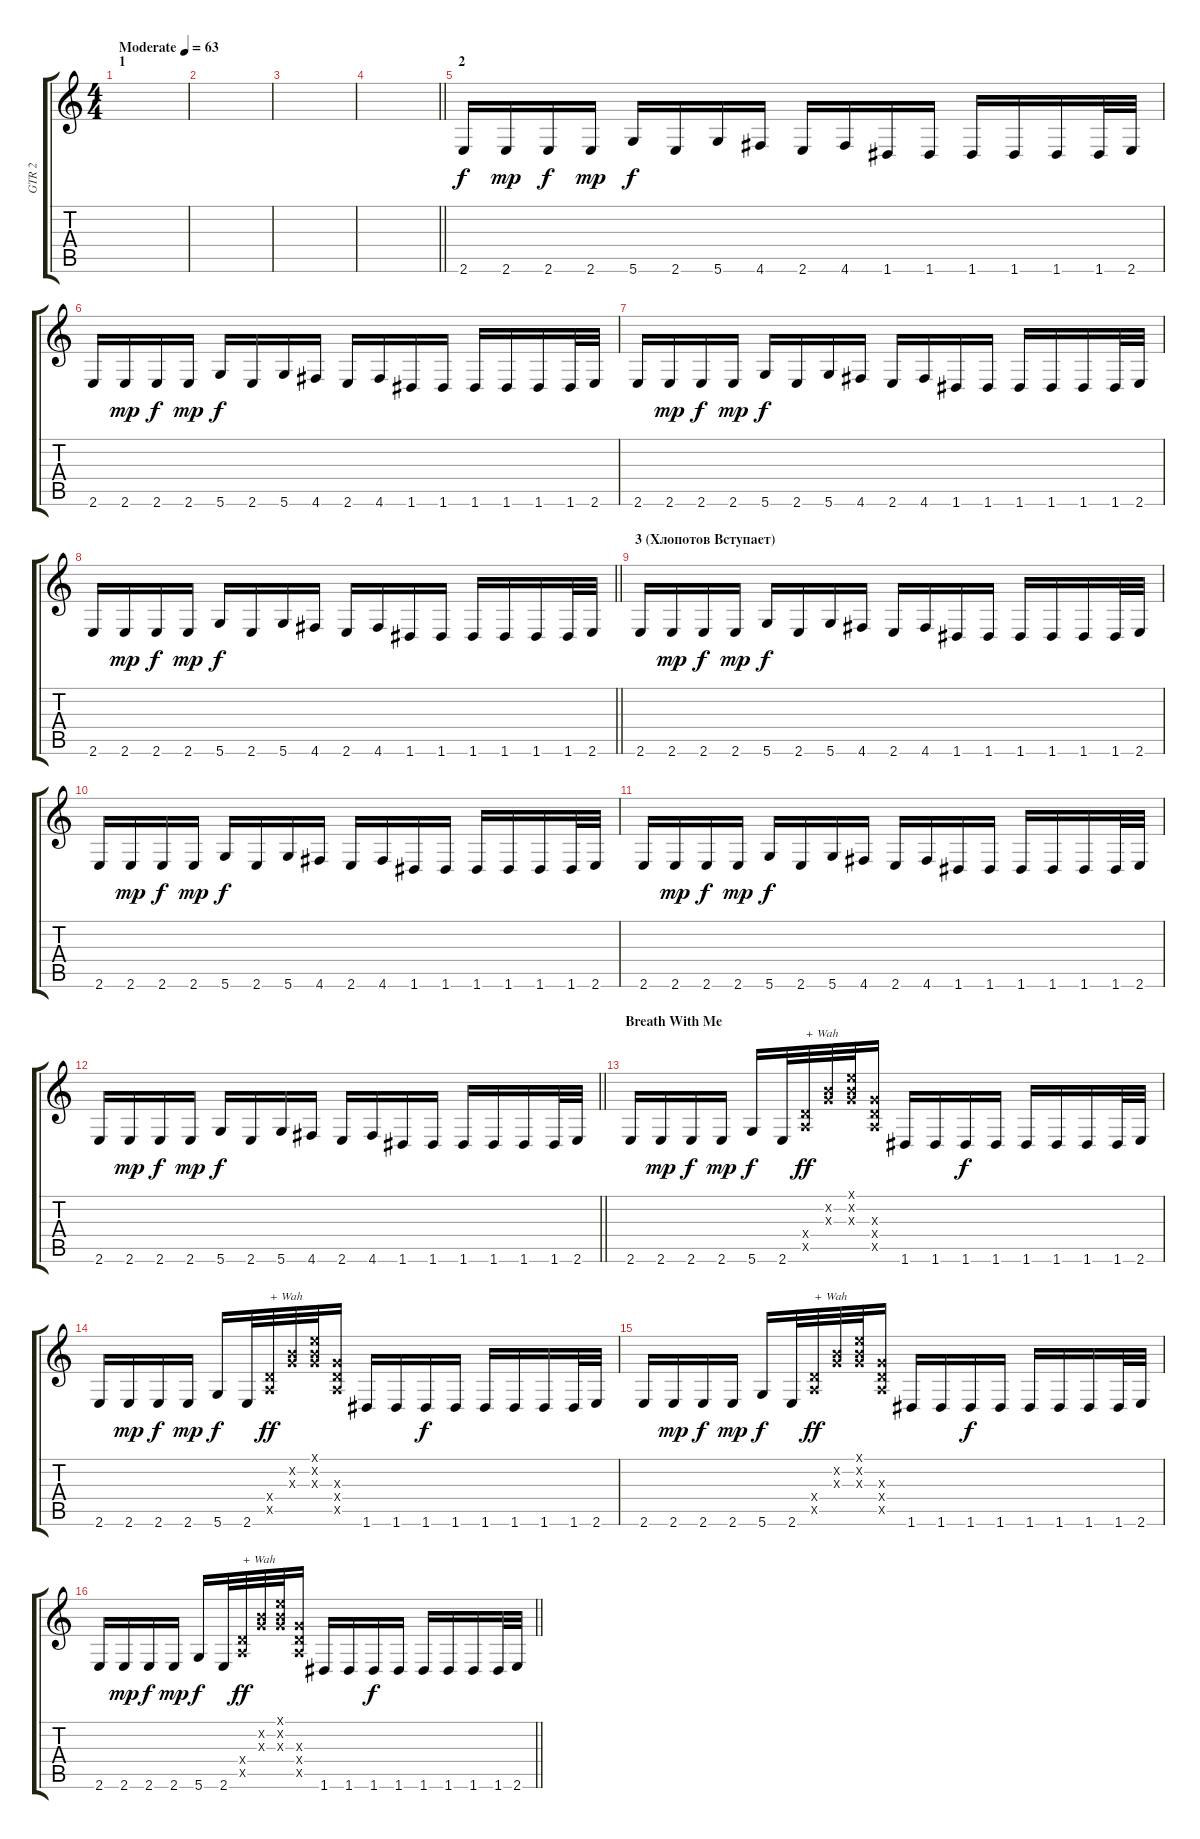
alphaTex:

\track ("GTR 2" "GTR 2") {instrument overdrivenguitar}
\staff {score tabs}
\tuning (E4 B3 G3 D3 A2 D2) {hide}
\ts (4 4)
\section ("" "1")
\tempo (63 "Moderate")
\clef g2
\ks c
|
|
|
\barLineRight lightlight
|
\section ("" "2")
2.6.16{instrument electricguitarjazz} 2.6.16{dy mp} 2.6.16{dy f} 2.6.16{dy mp} 5.6.16{dy f} 2.6.16 5.6.16 4.6.16 2.6.16 4.6.16 1.6.16 1.6.16 1.6.16 1.6.16 1.6.16 1.6.32 2.6.32 |
2.6.16 2.6.16{dy mp} 2.6.16{dy f} 2.6.16{dy mp} 5.6.16{dy f} 2.6.16 5.6.16 4.6.16 2.6.16 4.6.16 1.6.16 1.6.16 1.6.16 1.6.16 1.6.16 1.6.32 2.6.32 |
2.6.16 2.6.16{dy mp} 2.6.16{dy f} 2.6.16{dy mp} 5.6.16{dy f} 2.6.16 5.6.16 4.6.16 2.6.16 4.6.16 1.6.16 1.6.16 1.6.16 1.6.16 1.6.16 1.6.32 2.6.32 |
\barLineRight lightlight
2.6.16 2.6.16{dy mp} 2.6.16{dy f} 2.6.16{dy mp} 5.6.16{dy f} 2.6.16 5.6.16 4.6.16 2.6.16 4.6.16 1.6.16 1.6.16 1.6.16 1.6.16 1.6.16 1.6.32 2.6.32 |
\section ("" "3 (Хлопотов Вступает)")
2.6.16{instrument electricguitarjazz} 2.6.16{dy mp} 2.6.16{dy f} 2.6.16{dy mp} 5.6.16{dy f} 2.6.16 5.6.16 4.6.16 2.6.16 4.6.16 1.6.16 1.6.16 1.6.16 1.6.16 1.6.16 1.6.32 2.6.32 |
2.6.16 2.6.16{dy mp} 2.6.16{dy f} 2.6.16{dy mp} 5.6.16{dy f} 2.6.16 5.6.16 4.6.16 2.6.16 4.6.16 1.6.16 1.6.16 1.6.16 1.6.16 1.6.16 1.6.32 2.6.32 |
2.6.16 2.6.16{dy mp} 2.6.16{dy f} 2.6.16{dy mp} 5.6.16{dy f} 2.6.16 5.6.16 4.6.16 2.6.16 4.6.16 1.6.16 1.6.16 1.6.16 1.6.16 1.6.16 1.6.32 2.6.32 |
\barLineRight lightlight
2.6.16 2.6.16{dy mp} 2.6.16{dy f} 2.6.16{dy mp} 5.6.16{dy f} 2.6.16 5.6.16 4.6.16 2.6.16 4.6.16 1.6.16 1.6.16 1.6.16 1.6.16 1.6.16 1.6.32 2.6.32 |
\section ("" "Breath With Me")
2.6.16 2.6.16{dy mp} 2.6.16{dy f} 2.6.16{dy mp} 5.6.16{dy f} 2.6.32 (0.4{x} 0.5{x}).32{txt "+ Wah" dy ff instrument overdrivenguitar} (0.2{x} 0.3{x}).32 (0.1{x} 0.2{x} 0.3{x}).32 (0.3{x} 0.4{x} 0.5{x}).16 1.6.16{instrument electricguitarjazz} 1.6.16 1.6.16{dy f} 1.6.16 1.6.16 1.6.16 1.6.16 1.6.32 2.6.32 |
2.6.16 2.6.16{dy mp} 2.6.16{dy f} 2.6.16{dy mp} 5.6.16{dy f} 2.6.32 (0.4{x} 0.5{x}).32{txt "+ Wah" dy ff instrument overdrivenguitar} (0.2{x} 0.3{x}).32 (0.1{x} 0.2{x} 0.3{x}).32 (0.3{x} 0.4{x} 0.5{x}).16 1.6.16{instrument electricguitarjazz} 1.6.16 1.6.16{dy f} 1.6.16 1.6.16 1.6.16 1.6.16 1.6.32 2.6.32 |
2.6.16 2.6.16{dy mp} 2.6.16{dy f} 2.6.16{dy mp} 5.6.16{dy f} 2.6.32 (0.4{x} 0.5{x}).32{txt "+ Wah" dy ff instrument overdrivenguitar} (0.2{x} 0.3{x}).32 (0.1{x} 0.2{x} 0.3{x}).32 (0.3{x} 0.4{x} 0.5{x}).16 1.6.16{instrument electricguitarjazz} 1.6.16 1.6.16{dy f} 1.6.16 1.6.16 1.6.16 1.6.16 1.6.32 2.6.32 |
\barLineRight lightlight
2.6.16 2.6.16{dy mp} 2.6.16{dy f} 2.6.16{dy mp} 5.6.16{dy f} 2.6.32 (0.4{x} 0.5{x}).32{txt "+ Wah" dy ff instrument overdrivenguitar} (0.2{x} 0.3{x}).32 (0.1{x} 0.2{x} 0.3{x}).32 (0.3{x} 0.4{x} 0.5{x}).16 1.6.16{instrument electricguitarjazz} 1.6.16 1.6.16{dy f} 1.6.16 1.6.16 1.6.16 1.6.16 1.6.32 2.6.32
